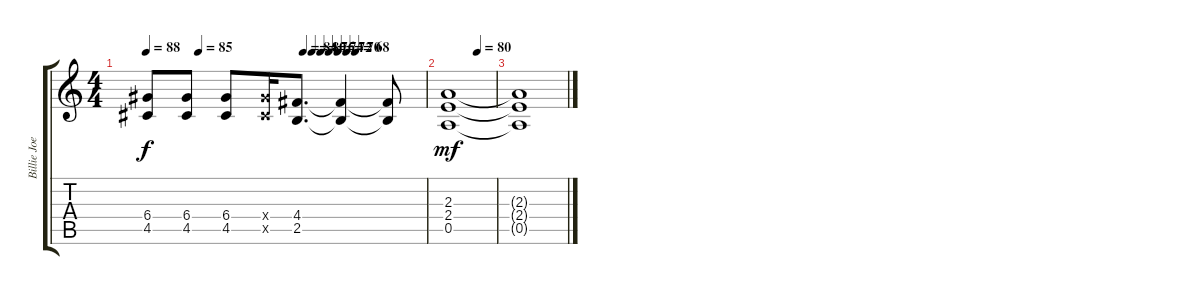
\track ("Billie Joe" "Billie Joe") {instrument overdrivenguitar}
\staff {score tabs}
\tuning (E4 B3 G3 D3 A2 E2) {hide}
\ts (4 4)
\tempo 88
\tempo (85 0.1875)
\tempo (84 0.5625)
\tempo (80 0.59375)
\tempo (76 0.625)
\tempo (74 0.65625)
\tempo (72 0.6875)
\tempo (70 0.71875)
\tempo (68 0.75)
\clef g2
\ks c
(6.4 4.5).8{dy f} (6.4 4.5).8 (6.4 4.5).8 (6.4{x} 4.5{x}).16 (4.4 2.5).8{d} (4.4{t} 2.5{t}).4 (4.4{t} 2.5{t}).8 |
\tempo (80 0.625)
(2.3 2.4 0.5).1{dy mf} |
(2.3{t} 2.4{t} 0.5{t}).1
